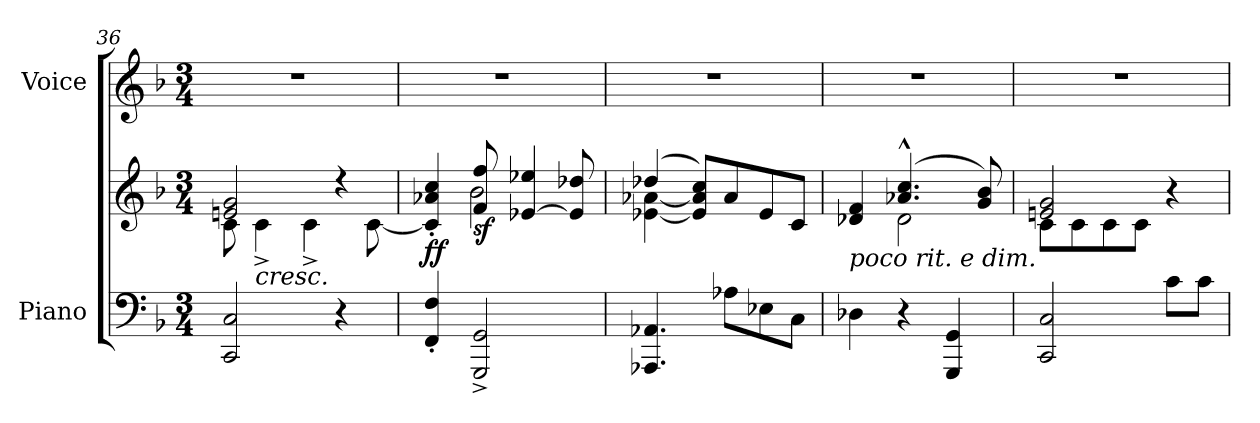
**kern	**kern	**dynam	**kern
*part2	*part2	*part2	*part1
*staff3	*staff2	*staff2/3	*staff1
*I"Piano	*	*	*I"Voice
*I'Pno	*	*	*
*clefF4	*clefG2	*	*clefG2
*k[b-]	*k[b-]	*	*k[b-]
*M3/4	*M3/4	*	*M3/4
=36	=36	=36	=36
*	*^	*	*
2CC/ 2C/	2en/ 2g/	8c\	.	2.r
!	!	!	!LO:HP:b	!
.	.	4c^\	<	.
.	.	4c^\	.	.
4r	4r	.	.	.
.	.	[8c\	.	.
=37	=37	=37	=37	=37
!	!	!	!LO:DY:b	!
4FF/' 4F/'	4c/]' 4a-X/' 4cc/'	4ryy	ff	2.r
!	!	!	!LO:DY:b	!
2GGG/^ 2GG/^	8f/ 8ff/	2b-\	sf	.
.	[<4e-X/ 4ee-X/	.	.	.
.	8e-/] 8dd-X/	.	.	.
=38	=38	=38	=38	=38
4.AAA-X/ 4.AA-X/	(4dd-X/	[4e-X\ [4a-X\	.	2.r
.	8e-/] 8a-/] 8cc/L)	2ryy	.	.
8A-X\L	8a-/	.	.	.
8E-X\	8e-/	.	.	.
8C\J	8c/J	.	.	.
=39	=39	=39	=39	=39
!	!LO:TX:b:i:t=poco rit. e dim.	!	!	!
4D-X\	4d-X/ 4f/	4ryy	.	2.r
4r	(4.a-X/^^ 4.cc/^^	2d-\	.	.
4GGG/ 4GG/	.	.	.	.
.	8g/ 8b-/)	.	.	.
=40	=40	=40	=40	=40
2CC/ 2C/	2en/ 2g/	8c\L	.	2.r
.	.	8c\	.	.
.	.	8c\	.	.
.	.	8c\J	.	.
8c\L	4r	4ryy	.	.
8c\J	.	.	.	.
*	*v	*v	*	*
.	.	[	.
=	=	=	=
*-	*-	*-	*-
